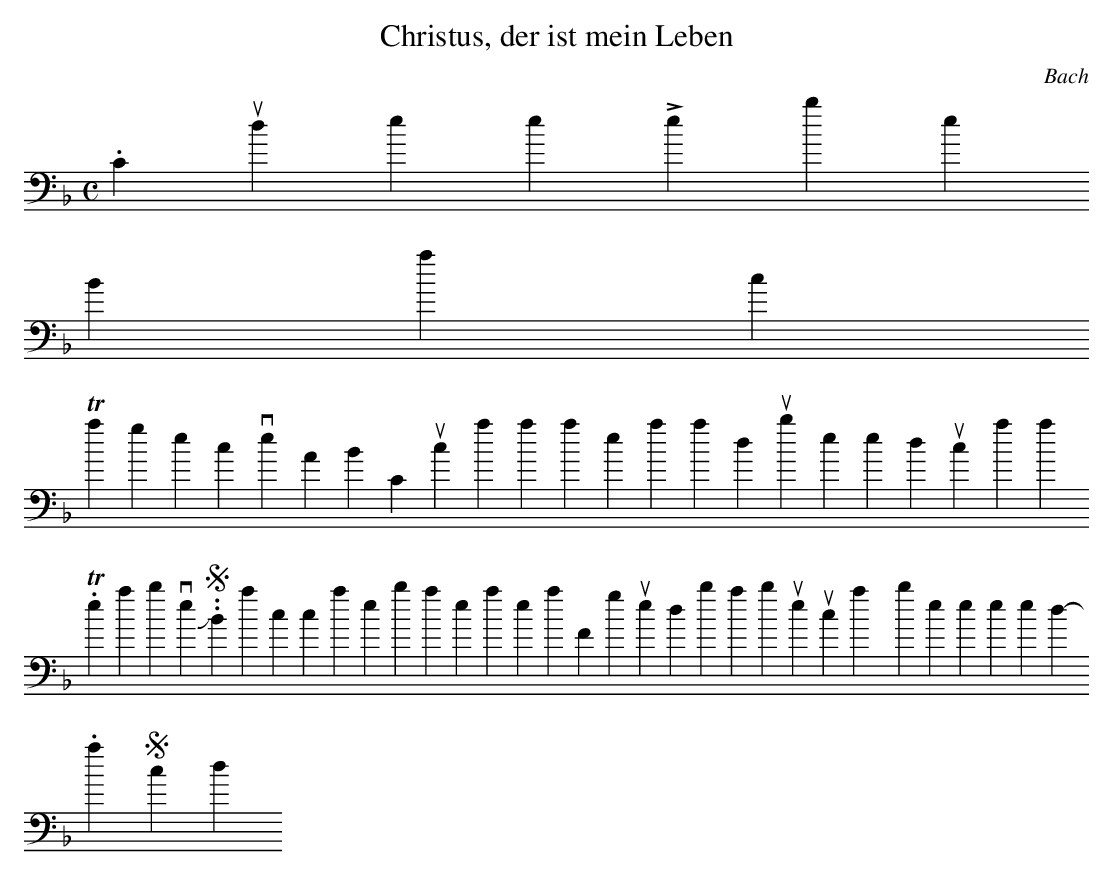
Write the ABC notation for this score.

X:1
T:Christus, der ist mein Leben
C:Bach
M:C
L:1/4
K:F bass F | f"6"e"4"_e"6"d | c/d/"6"e/c/HfB |\ "6"A"7 6"GF/A/c | HF2zf | "7 6"=Bcd/"6"f/ a/g/ |\ "6"f/d/"#"gHcF | "7 6"GA"56"B" 7"c | HF3 |]
 7. Christus, der ist mein Leben
Bach
This page converts ABC musical notation to a simple partition and Numbered musical notation.
The above J.S. Bach chorale bassline appears with Figured bass but other music may be entered.
©2003-2009 Norman Schmidt
